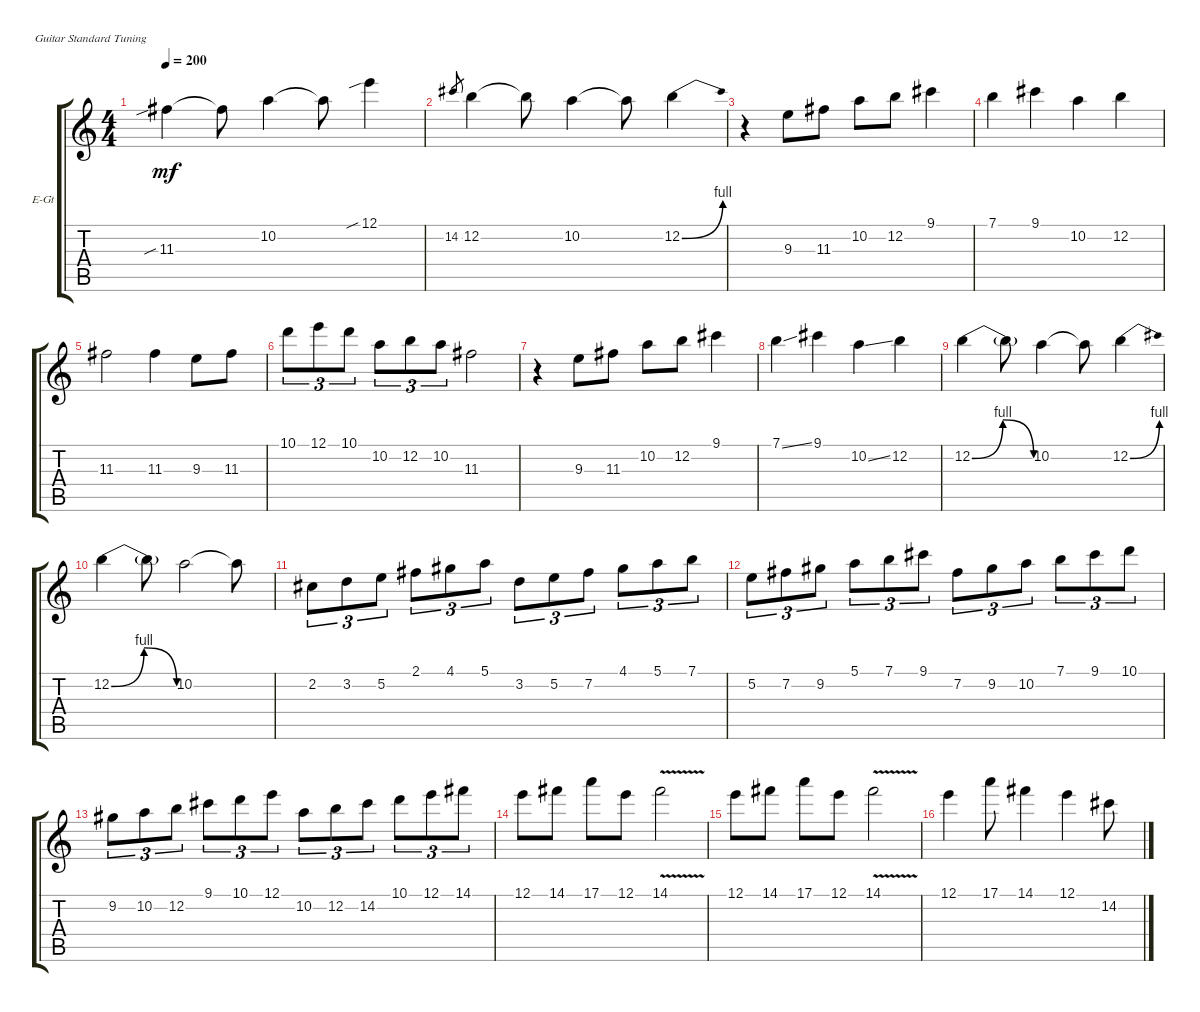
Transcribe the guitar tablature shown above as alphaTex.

\defaultSystemsLayout 4
\bracketExtendMode groupsimilarinstruments
\firstSystemTrackNameOrientation horizontal
\otherSystemsTrackNameOrientation horizontal
\track ("Electric Guitar" "E-Gt") {instrument distortionguitar}
\staff {score tabs}
\tuning (E4 B3 G3 D3 A2 E2)
\ts (4 4)
\tempo 200
\clef g2
\ks c
11.3{sib}.4{dy mf} 11.3{t}.8 10.2.4 10.2{t}.8 12.1{sib}.4 |
14.2.8{gr} 12.2.4 12.2{t}.8 10.2.4 10.2{t}.8 12.2{be (bend 0 0 15 4)}.4 |
r.4 9.3.8 11.3.8 10.2.8 12.2.8 9.1.4 |
7.1.4 9.1.4 10.2.4 12.2.4 |
11.3.2 11.3.4 9.3.8 11.3.8 |
10.1.8{tu (3 2)} 12.1.8{tu (3 2)} 10.1.8{tu (3 2)} 10.2.8{tu (3 2)} 12.2.8{tu (3 2)} 10.2.8{tu (3 2)} 11.3.2 |
r.4 9.3.8 11.3.8 10.2.8 12.2.8 9.1.4 |
7.1{ss}.4 9.1.4 10.2{ss}.4 12.2.4 |
12.2{be (bendrelease 0 0 10.2 4 20.4 4 30 0)}.4 12.2{t}.8 10.2.4 10.2{t}.8 12.2{be (bend 0 0 15 4)}.4 |
12.2{be (bendrelease 0 0 10.2 4 20.4 4 30 0)}.4 12.2{t}.8 10.2.2 10.2{t}.8 |
2.2.8{tu (3 2)} 3.2.8{tu (3 2)} 5.2.8{tu (3 2)} 2.1.8{tu (3 2)} 4.1.8{tu (3 2)} 5.1.8{tu (3 2)} 3.2.8{tu (3 2)} 5.2.8{tu (3 2)} 7.2.8{tu (3 2)} 4.1.8{tu (3 2)} 5.1.8{tu (3 2)} 7.1.8{tu (3 2)} |
5.2.8{tu (3 2)} 7.2.8{tu (3 2)} 9.2.8{tu (3 2)} 5.1.8{tu (3 2)} 7.1.8{tu (3 2)} 9.1.8{tu (3 2)} 7.2.8{tu (3 2)} 9.2.8{tu (3 2)} 10.2.8{tu (3 2)} 7.1.8{tu (3 2)} 9.1.8{tu (3 2)} 10.1.8{tu (3 2)} |
9.2.8{tu (3 2)} 10.2.8{tu (3 2)} 12.2.8{tu (3 2)} 9.1.8{tu (3 2)} 10.1.8{tu (3 2)} 12.1.8{tu (3 2)} 10.2.8{tu (3 2)} 12.2.8{tu (3 2)} 14.2.8{tu (3 2)} 10.1.8{tu (3 2)} 12.1.8{tu (3 2)} 14.1.8{tu (3 2)} |
12.1.8 14.1.8 17.1.8 12.1.8 14.1{v}.2 |
12.1.8 14.1.8 17.1.8 12.1.8 14.1{v}.2 |
12.1.4 17.1.8 14.1.4 12.1.4 14.2.8
